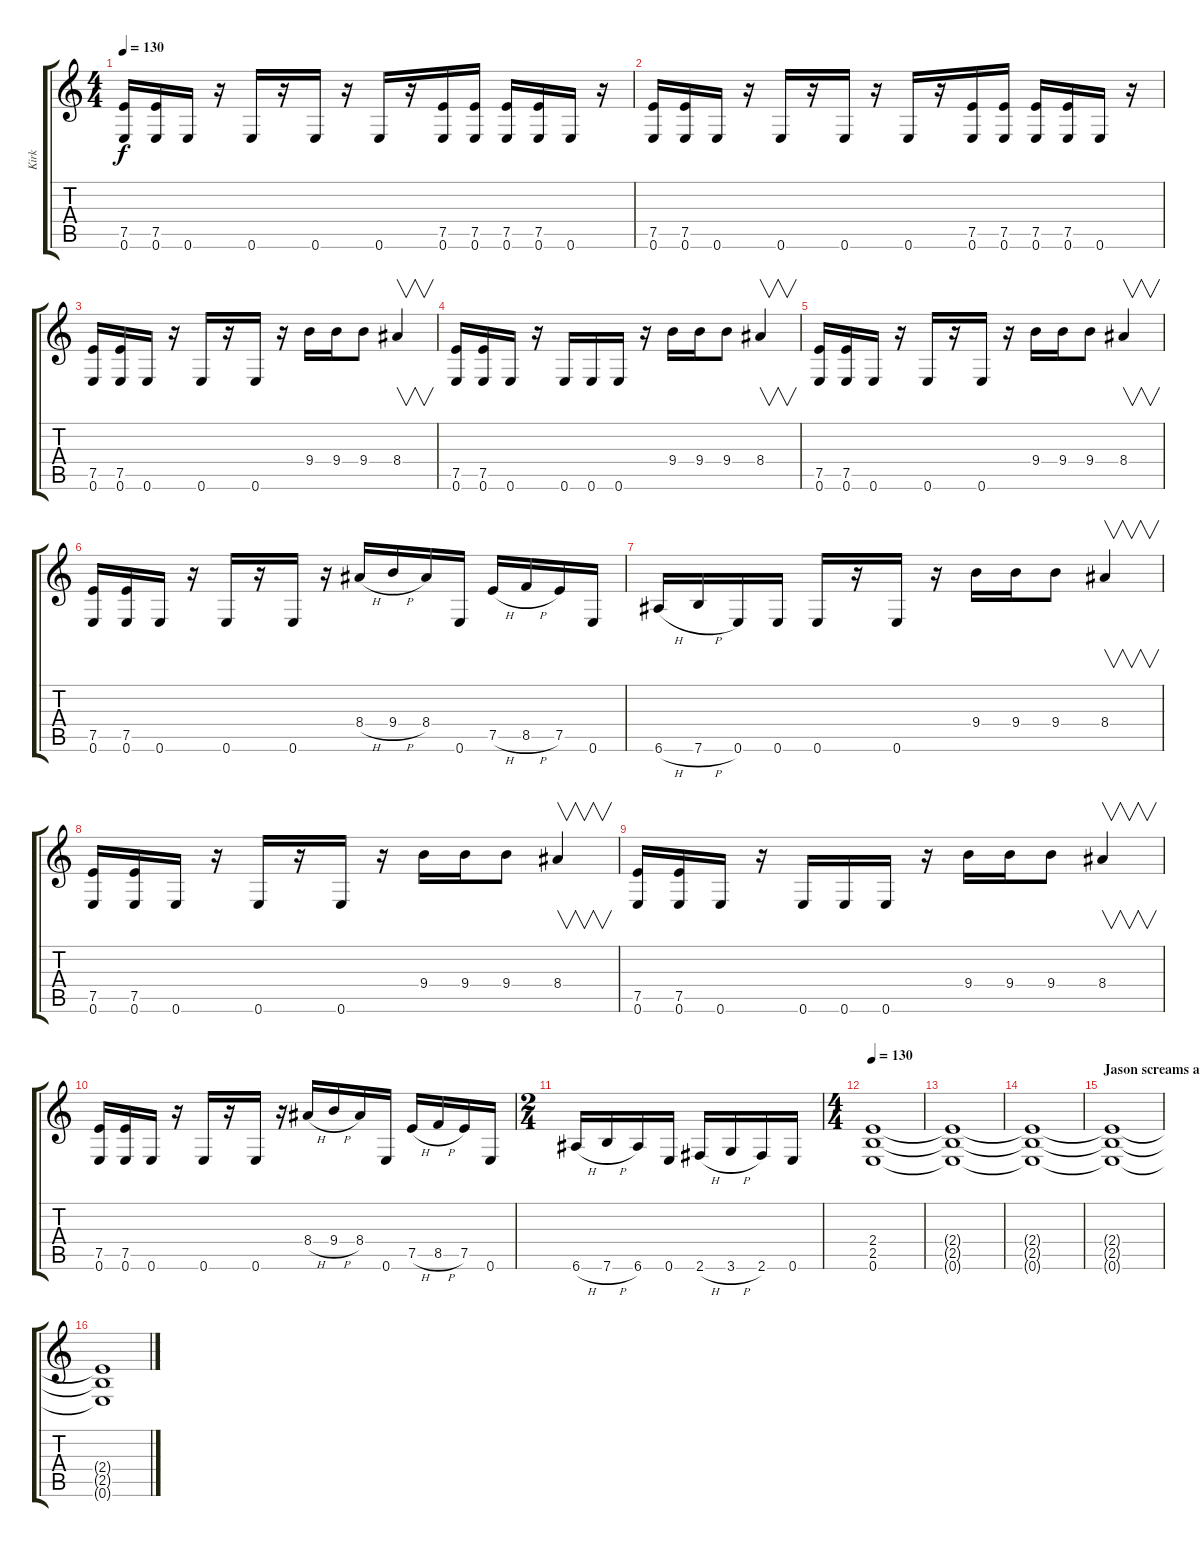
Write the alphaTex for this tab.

\track ("Kirk" "Kirk") {instrument distortionguitar}
\staff {score tabs}
\tuning (E4 B3 G3 D3 A2 E2) {hide}
\ts (4 4)
\tempo 130
\clef g2
\ks c
(7.5 0.6).16{dy f} (7.5 0.6).16 0.6.16 r.16 0.6.16 r.16 0.6.16 r.16 0.6.16 r.16 (7.5 0.6).16 (7.5 0.6).16 (7.5 0.6).16 (7.5 0.6).16 0.6.16 r.16 |
(7.5 0.6).16 (7.5 0.6).16 0.6.16 r.16 0.6.16 r.16 0.6.16 r.16 0.6.16 r.16 (7.5 0.6).16 (7.5 0.6).16 (7.5 0.6).16 (7.5 0.6).16 0.6.16 r.16 |
(7.5 0.6).16 (7.5 0.6).16 0.6.16 r.16 0.6.16 r.16 0.6.16 r.16 9.4.16 9.4.16 9.4.8 8.4.4{v} |
(7.5 0.6).16 (7.5 0.6).16 0.6.16 r.16 0.6.16 0.6.16 0.6.16 r.16 9.4.16 9.4.16 9.4.8 8.4.4{v} |
(7.5 0.6).16 (7.5 0.6).16 0.6.16 r.16 0.6.16 r.16 0.6.16 r.16 9.4.16 9.4.16 9.4.8 8.4.4{v} |
(7.5 0.6).16 (7.5 0.6).16 0.6.16 r.16 0.6.16 r.16 0.6.16 r.16 8.4{h}.16 9.4{h}.16 8.4.16 0.6.16 7.5{h}.16 8.5{h}.16 7.5.16 0.6.16 |
6.6{h}.16 7.6{h}.16 0.6.16 0.6.16 0.6.16 r.16 0.6.16 r.16 9.4.16 9.4.16 9.4.8 8.4.4{v} |
(7.5 0.6).16 (7.5 0.6).16 0.6.16 r.16 0.6.16 r.16 0.6.16 r.16 9.4.16 9.4.16 9.4.8 8.4.4{v} |
(7.5 0.6).16 (7.5 0.6).16 0.6.16 r.16 0.6.16 0.6.16 0.6.16 r.16 9.4.16 9.4.16 9.4.8 8.4.4{v} |
(7.5 0.6).16 (7.5 0.6).16 0.6.16 r.16 0.6.16 r.16 0.6.16 r.16 8.4{h}.16 9.4{h}.16 8.4.16 0.6.16 7.5{h}.16 8.5{h}.16 7.5.16 0.6.16 |
\ts (2 4)
6.6{h}.16 7.6{h}.16 6.6.16 0.6.16 2.6{h}.16 3.6{h}.16 2.6.16 0.6.16 |
\ts (4 4)
\tempo 140
\tempo 130
(2.4 2.5 0.6).1{volume 8} |
(2.4{t} 2.5{t} 0.6{t}).1 |
(2.4{t} 2.5{t} 0.6{t}).1{volume 0} |
\section ("" "Jason screams a lot")
(2.4{t} 2.5{t} 0.6{t}).1 |
(2.4{t} 2.5{t} 0.6{t}).1
